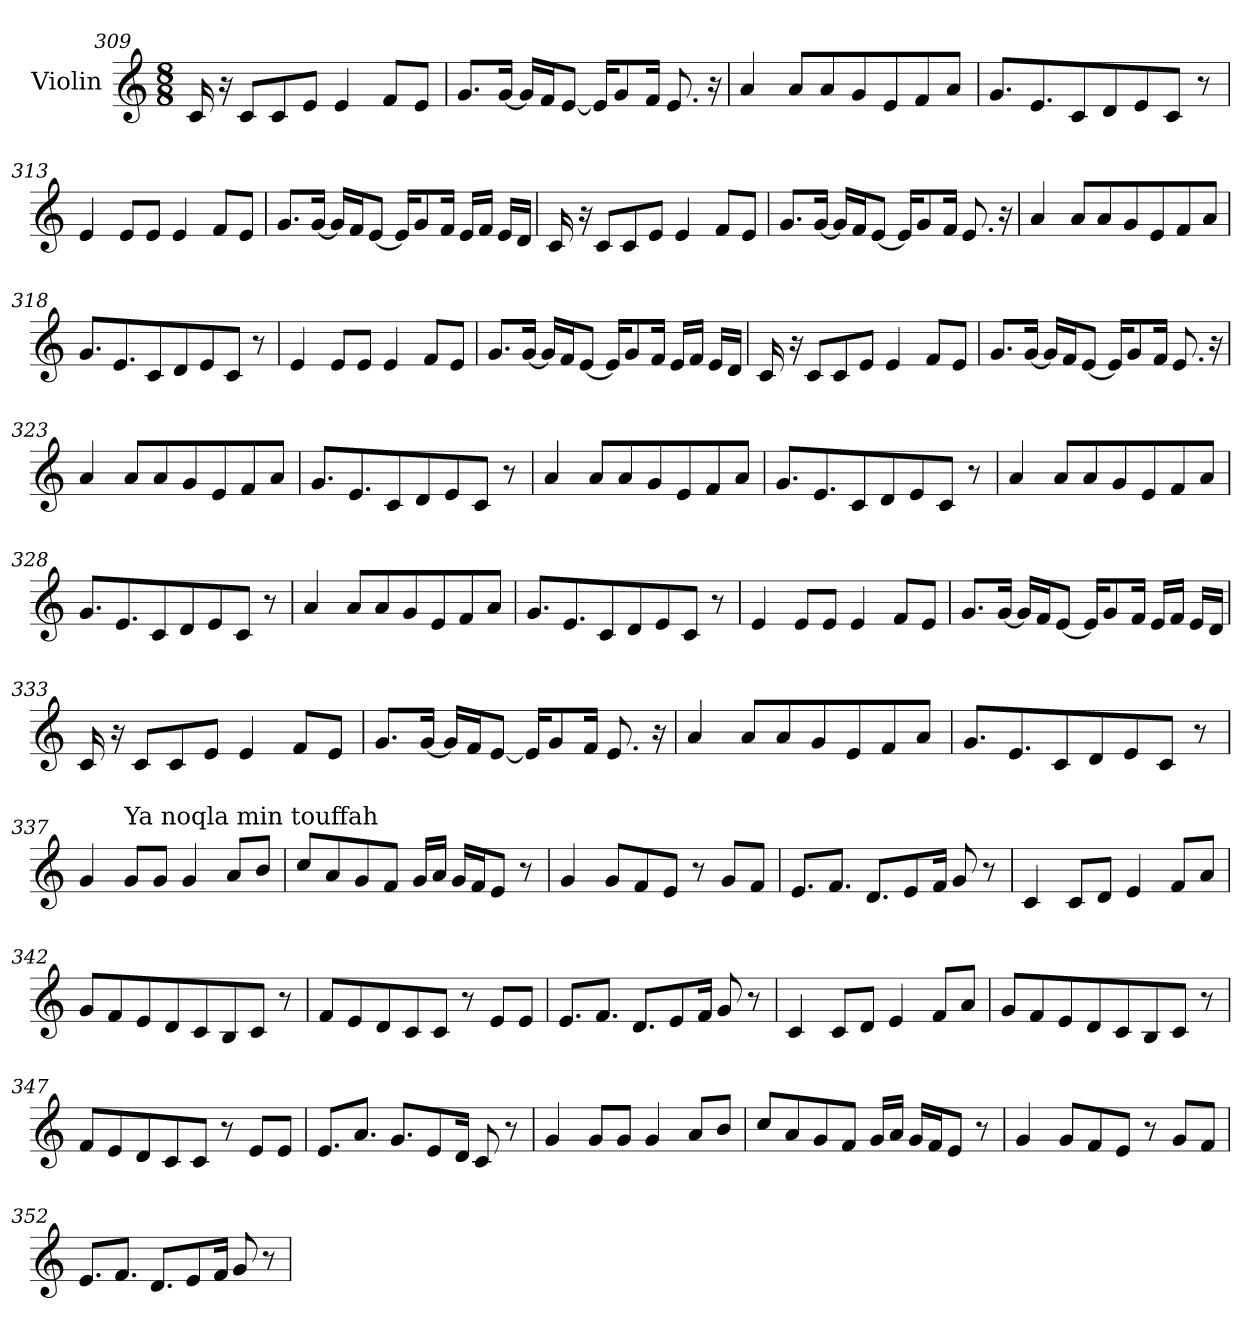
**kern
*part1
*staff1
*I"Violin
*clefG2
*k[]
*C:
*M8/8
=309
16c/
16r
8c/L
8c/
8e/J
4e/
8f/L
8e/J
!!LO:PB:g=z
=310
8.g/L
[16g/Jk
16g/LL]
16f/J
[8e/J
16e/KL]
8g/
16f/Jk
8.e/
16r
=311
4a/
8a/L
8a/
8g/
8e/
8f/
8a/J
=312
8.g/L
8.e/
8c/
8d/
8e/
8c/J
8r
!!LO:PB:g=z
=313
4e/
8e/L
8e/J
4e/
8f/L
8e/J
=314
8.g/L
[16g/Jk
16g/LL]
16f/J
[8e/J
16e/KL]
8g/
16f/Jk
16e/LL
16f/JJ
16e/LL
16d/JJ
!!LO:PB:g=z
=315
16c/
16r
8c/L
8c/
8e/J
4e/
8f/L
8e/J
=316
8.g/L
[16g/Jk
16g/LL]
16f/J
[8e/J
16e/KL]
8g/
16f/Jk
8.e/
16r
!!LO:PB:g=z
=317
4a/
8a/L
8a/
8g/
8e/
8f/
8a/J
=318
8.g/L
8.e/
8c/
8d/
8e/
8c/J
8r
!!LO:PB:g=z
=319
4e/
8e/L
8e/J
4e/
8f/L
8e/J
=320
8.g/L
[16g/Jk
16g/LL]
16f/J
[8e/J
16e/KL]
8g/
16f/Jk
16e/LL
16f/JJ
16e/LL
16d/JJ
!!LO:PB:g=z
=321
16c/
16r
8c/L
8c/
8e/J
4e/
8f/L
8e/J
!!LO:PB:g=z
=322
8.g/L
[16g/Jk
16g/LL]
16f/J
[8e/J
16e/KL]
8g/
16f/Jk
8.e/
16r
=323
4a/
8a/L
8a/
8g/
8e/
8f/
8a/J
!!LO:PB:g=z
=324
8.g/L
8.e/
8c/
8d/
8e/
8c/J
8r
=325
4a/
8a/L
8a/
8g/
8e/
8f/
8a/J
!!LO:PB:g=z
=326
8.g/L
8.e/
8c/
8d/
8e/
8c/J
8r
=327
4a/
8a/L
8a/
8g/
8e/
8f/
8a/J
!!LO:PB:g=z
=328
8.g/L
8.e/
8c/
8d/
8e/
8c/J
8r
=329
4a/
8a/L
8a/
8g/
8e/
8f/
8a/J
!!LO:PB:g=z
=330
8.g/L
8.e/
8c/
8d/
8e/
8c/J
8r
=331
4e/
8e/L
8e/J
4e/
8f/L
8e/J
=332
8.g/L
[16g/Jk
16g/LL]
16f/J
[8e/J
16e/KL]
8g/
16f/Jk
16e/LL
16f/JJ
16e/LL
16d/JJ
!!LO:PB:g=z
=333
16c/
16r
8c/L
8c/
8e/J
4e/
8f/L
8e/J
!!LO:PB:g=z
=334
8.g/L
[16g/Jk
16g/LL]
16f/J
[8e/J
16e/KL]
8g/
16f/Jk
8.e/
16r
=335
4a/
8a/L
8a/
8g/
8e/
8f/
8a/J
!!LO:PB:g=z
=336
8.g/L
8.e/
8c/
8d/
8e/
8c/J
8r
=337
4g/
!LO:TX:a:t=Ya noqla min touffah
8g/L
8g/J
4g/
8a/L
8b/J
!!LO:PB:g=z
=338
8cc/L
8a/
8g/
8f/J
16g/LL
16a/JJ
16g/LL
16f/J
8e/J
8r
=339
4g/
8g/L
8f/
8e/J
8r
8g/L
8f/J
!!LO:PB:g=z
=340
8.e/L
8.f/J
8.d/L
8e/
16f/Jk
8g/
8r
=341
4c/
8c/L
8d/J
4e/
8f/L
8a/J
=342
8g/L
8f/
8e/
8d/
8c/
8B/
8c/J
8r
=343
8f/L
8e/
8d/
8c/
8c/J
8r
8e/L
8e/J
!!LO:PB:g=z
=344
8.e/L
8.f/J
8.d/L
8e/
16f/Jk
8g/
8r
=345
4c/
8c/L
8d/J
4e/
8f/L
8a/J
!!LO:PB:g=z
=346
8g/L
8f/
8e/
8d/
8c/
8B/
8c/J
8r
=347
8f/L
8e/
8d/
8c/
8c/J
8r
8e/L
8e/J
!!LO:PB:g=z
=348
8.e/L
8.a/J
8.g/L
8e/
16d/Jk
8c/
8r
=349
4g/
8g/L
8g/J
4g/
8a/L
8b/J
!!LO:PB:g=z
=350
8cc/L
8a/
8g/
8f/J
16g/LL
16a/JJ
16g/LL
16f/J
8e/J
8r
=351
4g/
8g/L
8f/
8e/J
8r
8g/L
8f/J
!!LO:PB:g=z
=352
8.e/L
8.f/J
8.d/L
8e/
16f/Jk
8g/
8r
=
*-
